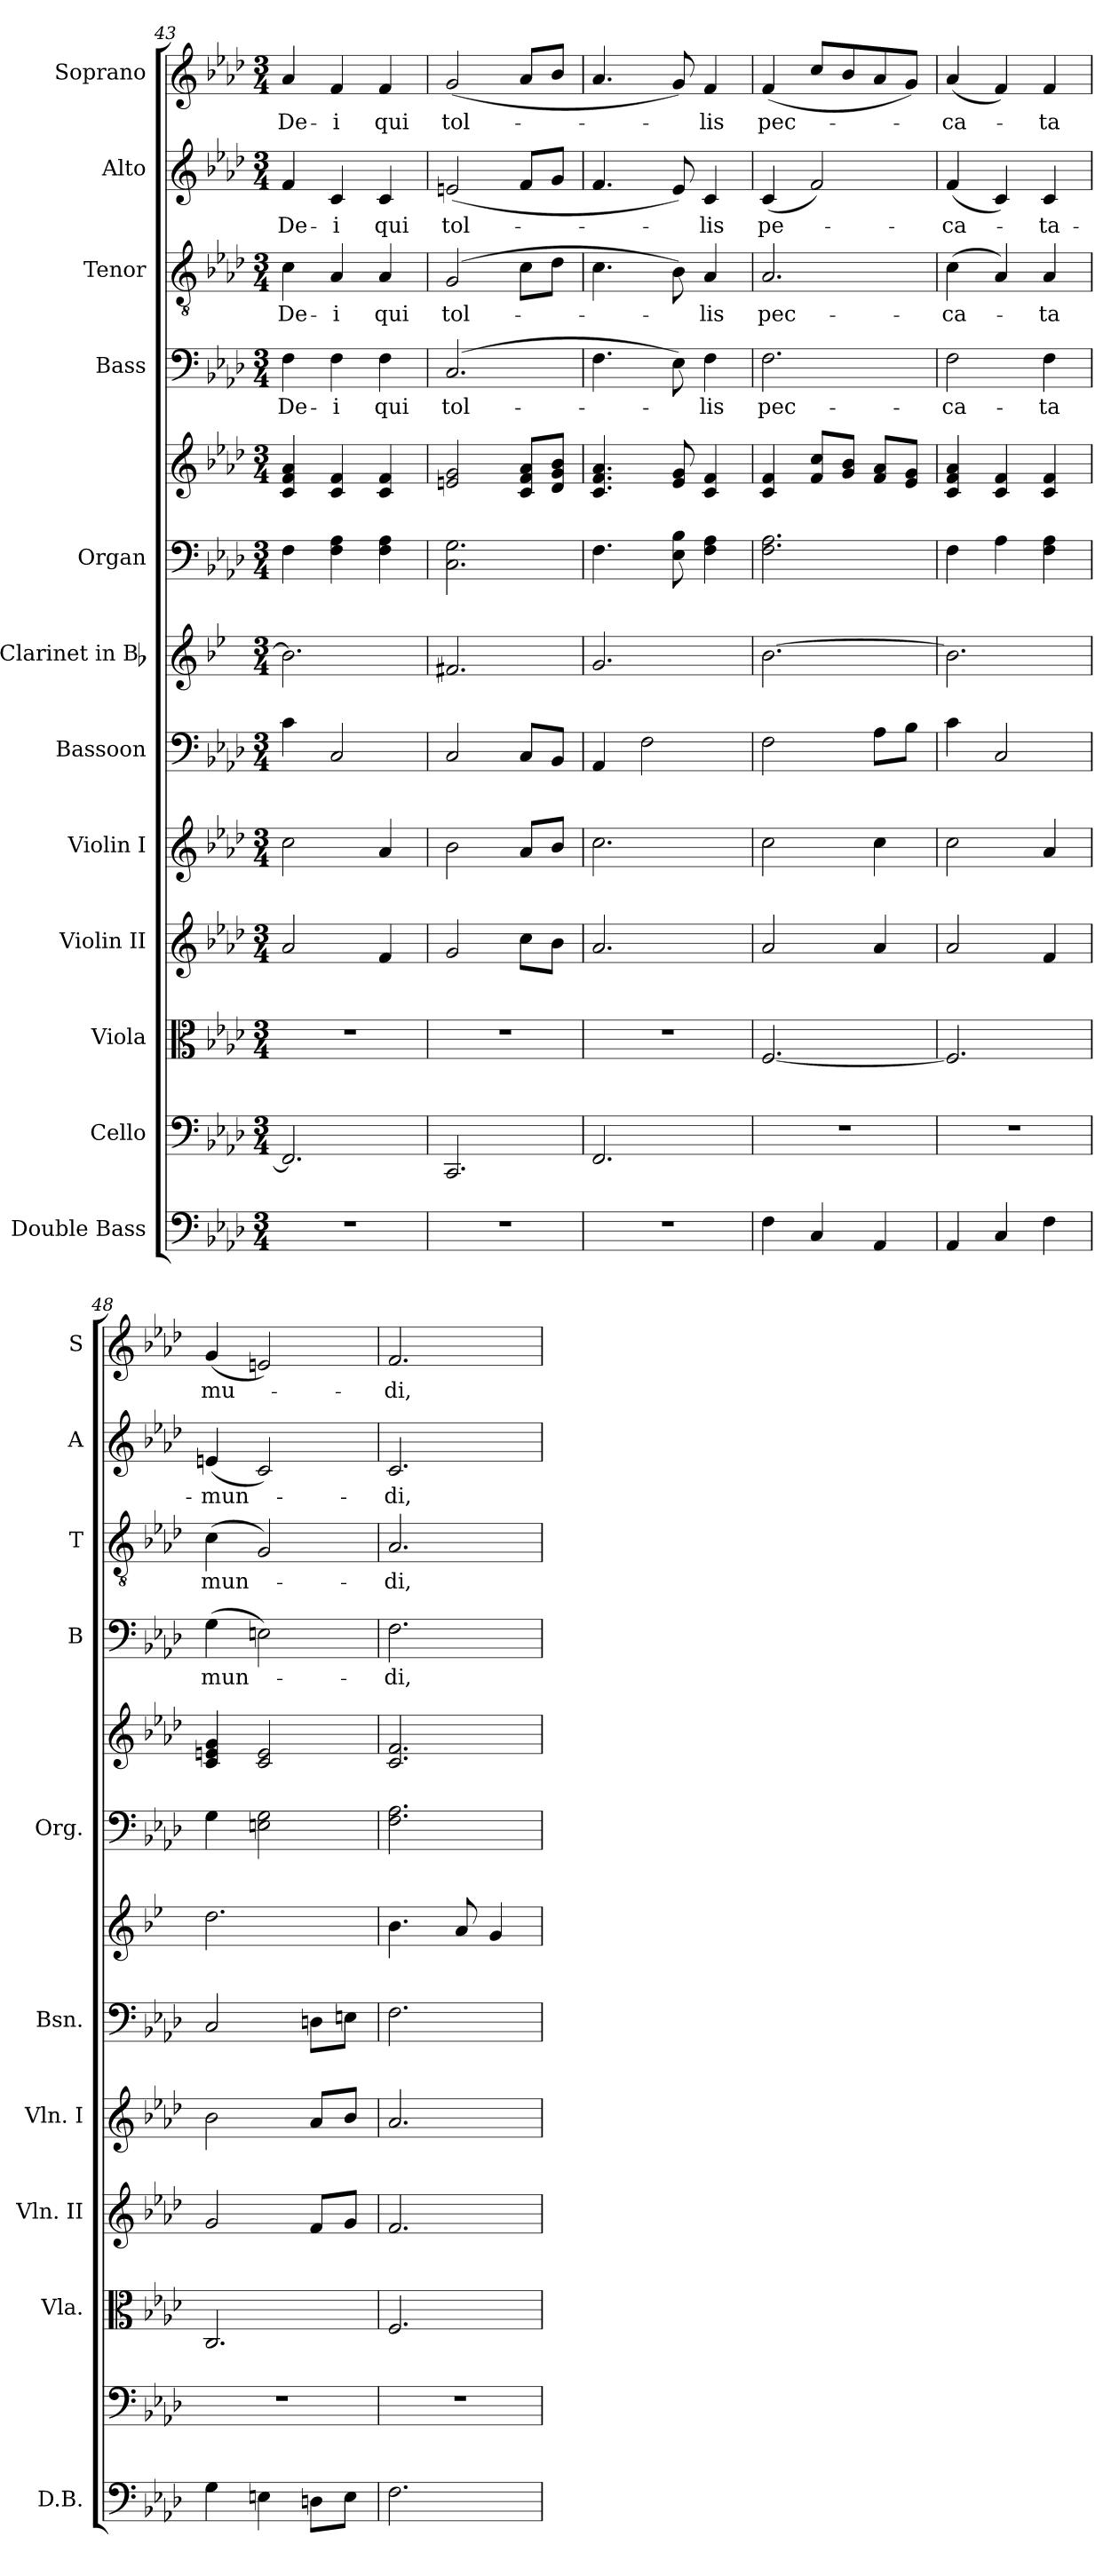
**kern	**kern	**kern	**kern	**kern	**kern	**kern	**kern	**kern	**kern	**text	**kern	**text	**kern	**text	**kern	**text
*part12	*part11	*part10	*part9	*part8	*part7	*part6	*part5	*part5	*part4	*part4	*part3	*part3	*part2	*part2	*part1	*part1
*staff13	*staff12	*staff11	*staff10	*staff9	*staff8	*staff7	*staff6	*staff5	*staff4	*staff4	*staff3	*staff3	*staff2	*staff2	*staff1	*staff1
*I"Double Bass	*I"Cello	*I"Viola	*I"Violin II	*I"Violin I	*I"Bassoon	*I"Clarinet in Bb	*I"Organ	*	*I"Bass	*	*I"Tenor	*	*I"Alto	*	*I"Soprano	*
*I'D.B.	*	*I'Vla.	*I'Vln. II	*I'Vln. I	*I'Bsn.	*	*I'Org.	*	*I'B	*	*I'T	*	*I'A	*	*I'S	*
!!LO:PB:g=z
*clefF4	*clefF4	*clefC3	*clefG2	*clefG2	*clefF4	*clefG2	*clefF4	*clefG2	*clefF4	*	*clefGv2	*	*clefG2	*	*clefG2	*
*ITrd7c12	*	*	*	*	*	*ITrd1c2	*	*	*	*	*	*	*	*	*	*
*k[b-e-a-d-]	*k[b-e-a-d-]	*k[b-e-a-d-]	*k[b-e-a-d-]	*k[b-e-a-d-]	*k[b-e-a-d-]	*k[b-e-a-d-]	*k[b-e-a-d-]	*k[b-e-a-d-]	*k[b-e-a-d-]	*	*k[b-e-a-d-]	*	*k[b-e-a-d-]	*	*k[b-e-a-d-]	*
*f:	*f:	*f:	*f:	*f:	*f:	*f:	*f:	*f:	*f:	*	*f:	*	*f:	*	*f:	*
*M3/4	*M3/4	*M3/4	*M3/4	*M3/4	*M3/4	*M3/4	*M3/4	*M3/4	*M3/4	*	*M3/4	*	*M3/4	*	*M3/4	*
=43	=43	=43	=43	=43	=43	=43	=43	=43	=43	=43	=43	=43	=43	=43	=43	=43
!	!	!	!	!	!	!	!	!	!	!LO:LY:b	!	!LO:LY:b	!	!LO:LY:b	!	!LO:LY:b
2.r	2.FF/]	2.r	2a-/	2cc\	4c\	2.a-\]	4F\	4c/ 4f/ 4a-/	4F\	De-	4c\	De-	4f/	De-	4a-/	De-
!	!	!	!	!	!	!	!	!	!	!LO:LY:b	!	!LO:LY:b	!	!LO:LY:b	!	!LO:LY:b
.	.	.	.	.	2C/	.	4F\ 4A-\	4c/ 4f/	4F\	-i	4A-/	-i	4c/	-i	4f/	-i
!	!	!	!	!	!	!	!	!	!	!LO:LY:b	!	!LO:LY:b	!	!LO:LY:b	!	!LO:LY:b
.	.	.	4f/	4a-/	.	.	4F\ 4A-\	4c/ 4f/	4F\	qui	4A-/	qui	4c/	qui	4f/	qui
=44	=44	=44	=44	=44	=44	=44	=44	=44	=44	=44	=44	=44	=44	=44	=44	=44
!	!	!	!	!	!	!	!	!	!	!LO:LY:b	!	!LO:LY:b	!	!LO:LY:b	!	!LO:LY:b
2.r	2.CC/	2.r	2g/	2b-\	2C/	2.en/	2.C\ 2.G\	2en/ 2g/	(2.C/	tol-	(2G/	tol-	(<2en/	tol-	(<2g/	tol-
.	.	.	8cc\L	8a-/L	8C/L	.	.	8c/ 8f/ 8a-/L	.	.	8c\L	.	8f/L	.	8a-/L	.
.	.	.	8b-\J	8b-/J	8BB-/J	.	.	8d-/ 8g/ 8b-/J	.	.	8d-\J	.	8g/J	.	8b-/J	.
=45	=45	=45	=45	=45	=45	=45	=45	=45	=45	=45	=45	=45	=45	=45	=45	=45
2.r	2.FF/	2.r	2.a-/	2.cc\	4AA-/	2.f/	4.F\	4.c/ 4.f/ 4.a-/	4.F\	.	4.c\	.	4.f/	.	4.a-/	.
.	.	.	.	.	2F\	.	.	.	.	.	.	.	.	.	.	.
.	.	.	.	.	.	.	8E-\ 8B-\	8e-/ 8g/	8E-\)	.	8B-\)	.	8e-/)	.	8g/)	.
!	!	!	!	!	!	!	!	!	!	!LO:LY:b	!	!LO:LY:b	!	!LO:LY:b	!	!LO:LY:b
.	.	.	.	.	.	.	4F\ 4A-\	4c/ 4f/	4F\	-lis	4A-/	-lis	4c/	-lis	4f/	-lis
=46	=46	=46	=46	=46	=46	=46	=46	=46	=46	=46	=46	=46	=46	=46	=46	=46
!	!	!	!	!	!	!	!	!	!	!LO:LY:b	!	!LO:LY:b	!	!LO:LY:b	!	!LO:LY:b
4FF\	2.r	[2.F/	2a-/	2cc\	2F\	[2.a-\	2.F\ 2.A-\	4c/ 4f/	2.F\	pec-	2.A-/	pec-	(<4c/	pe-	(<4f/	pec-
4CC/	.	.	.	.	.	.	.	8f/ 8cc/L	.	.	.	.	2f/)	.	8cc/L	.
.	.	.	.	.	.	.	.	8g/ 8b-/J	.	.	.	.	.	.	8b-/	.
4AAA-/	.	.	4a-/	4cc\	8A-\L	.	.	8f/ 8a-/L	.	.	.	.	.	.	8a-/	.
.	.	.	.	.	8B-\J	.	.	8e-/ 8g/J	.	.	.	.	.	.	8g/J)	.
=47	=47	=47	=47	=47	=47	=47	=47	=47	=47	=47	=47	=47	=47	=47	=47	=47
!	!	!	!	!	!	!	!	!	!	!LO:LY:b	!	!LO:LY:b	!	!LO:LY:b	!	!LO:LY:b
4AAA-/	2.r	2.F/]	2a-/	2cc\	4c\	2.a-\]	4F\	4c/ 4f/ 4a-/	2F\	-ca-	(>4c\	-ca-	(<4f/	-ca-	(<4a-/	-ca-
4CC/	.	.	.	.	2C/	.	4A-\	4c/ 4f/	.	.	4A-/)	.	4c/)	.	4f/)	.
!	!	!	!	!	!	!	!	!	!	!LO:LY:b	!	!LO:LY:b	!	!LO:LY:b	!	!LO:LY:b
4FF\	.	.	4f/	4a-/	.	.	4F\ 4A-\	4c/ 4f/	4F\	-ta	4A-/	-ta	4c/	-ta-	4f/	-ta
=48	=48	=48	=48	=48	=48	=48	=48	=48	=48	=48	=48	=48	=48	=48	=48	=48
!	!	!	!	!	!	!	!	!	!	!LO:LY:b	!	!LO:LY:b	!	!LO:LY:b	!	!LO:LY:b
4GG\	2.r	2.C/	2g/	2b-\	2C/	2.cc\	4G\	4c/ 4en/ 4g/	(>4G\	mun-	(>4c\	mun-	(<4en/	-mun-	(<4g/	mu-
4EEn\	.	.	.	.	.	.	2En\ 2G\	2c/ 2e/	2En\)	.	2G/)	.	2c/)	.	2en/)	.
8DDn\L	.	.	8f/L	8a-/L	8Dn\L	.	.	.	.	.	.	.	.	.	.	.
8EE\J	.	.	8g/J	8b-/J	8En\J	.	.	.	.	.	.	.	.	.	.	.
=49	=49	=49	=49	=49	=49	=49	=49	=49	=49	=49	=49	=49	=49	=49	=49	=49
!	!	!	!	!	!	!	!	!	!	!LO:LY:b	!	!LO:LY:b	!	!LO:LY:b	!	!LO:LY:b
2.FF\	2.r	2.F/	2.f/	2.a-/	2.F\	4.a-\	2.F\ 2.A-\	2.c/ 2.f/	2.F\	-di,	2.A-/	-di,	2.c/	-di,	2.f/	-di,
.	.	.	.	.	.	8g/	.	.	.	.	.	.	.	.	.	.
.	.	.	.	.	.	4f/	.	.	.	.	.	.	.	.	.	.
=	=	=	=	=	=	=	=	=	=	=	=	=	=	=	=	=
*-	*-	*-	*-	*-	*-	*-	*-	*-	*-	*-	*-	*-	*-	*-	*-	*-
